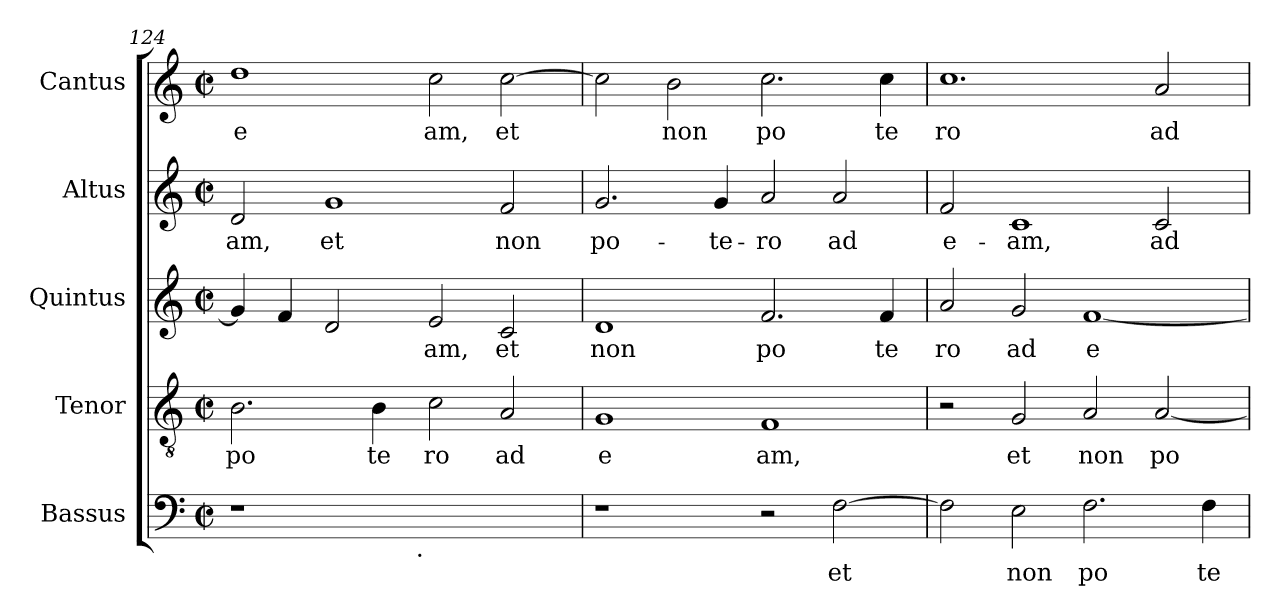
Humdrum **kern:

**kern	**text	**kern	**text	**kern	**text	**kern	**text	**kern	**text
*part5	*part5	*part4	*part4	*part3	*part3	*part2	*part2	*part1	*part1
*staff5	*staff5	*staff4	*staff4	*staff3	*staff3	*staff2	*staff2	*staff1	*staff1
*I"Bassus	*	*I"Tenor	*	*I"Quintus	*	*I"Altus	*	*I"Cantus	*
*clefF4	*	*clefGv2	*	*clefG2	*	*clefG2	*	*clefG2	*
*k[]	*	*k[]	*	*k[]	*	*k[]	*	*k[]	*
*C:	*	*C:	*	*C:	*	*C:	*	*C:	*
*M2/2	*	*M2/2	*	*M2/2	*	*M2/2	*	*M2/2	*
*met(c|)	*	*met(c|)	*	*met(c|)	*	*met(c|)	*	*met(c|)	*
=124	=124	=124	=124	=124	=124	=124	=124	=124	=124
!	!	!	!LO:LY:b:cj	!	!LO:LY:b:cj	!	!LO:LY:b:cj	!	!LO:LY:b:cj
*^	*	*	*	*	*	*	*	*	*
1r	2ryy	.	2.B\	po	4g/]	.	2d/	-am,	1dd	e
!	!	!	!	!	!	!LO:LY:b:cj	!	!	!	!
.	.	.	.	.	4f/	.	.	.	.	.
!	!	!	!	!	!	!LO:LY:b:cj	!	!LO:LY:b:cj	!	!
.	4...ryy	.	.	.	2d/	.	1g	et	.	.
!	!	!	!	!LO:LY:b:cj	!	!	!	!	!	!
.	.	.	4B\	te	.	.	.	.	.	.
!	!LO:TX:b:t=.	!	!	!	!	!	!	!	!	!
.	1ryy	.	.	.	.	.	.	.	.	.
!	!	!	!	!LO:LY:b:cj	!	!LO:LY:b:cj	!	!	!	!LO:LY:b:cj
1ryy	.	.	2c\	ro	2e/	am,	.	.	2cc\	am,
!	!	!	!	!LO:LY:b:cj	!	!LO:LY:b:cj	!	!LO:LY:b:cj	!	!LO:LY:b:cj
.	.	.	2A/	ad	2c/	et	2f/	non	[>2cc\	et
.	32ryy	.	.	.	.	.	.	.	.	.
=125	=125	=125	=125	=125	=125	=125	=125	=125	=125	=125
!	!	!	!	!LO:LY:b:cj	!	!LO:LY:b:cj	!	!LO:LY:b:cj	!	!LO:LY:b:cj
*v	*v	*	*	*	*	*	*	*	*	*
1r	.	1G	e	1d	non	2.g/	po-	2cc\]	.
!	!	!	!	!	!	!	!	!	!LO:LY:b:cj
.	.	.	.	.	.	.	.	2b\	non
!	!	!	!	!	!	!	!LO:LY:b:cj	!	!
.	.	.	.	.	.	4g/	-te-	.	.
!	!	!	!LO:LY:b:cj	!	!LO:LY:b:cj	!	!LO:LY:b:cj	!	!LO:LY:b:cj
2r	.	1F	am,	2.f/	po	2a/	-ro	2.cc\	po
!	!LO:LY:b:cj	!	!	!	!	!	!LO:LY:b:cj	!	!
[>2F\	et	.	.	.	.	2a/	ad	.	.
!	!	!	!	!	!LO:LY:b:cj	!	!	!	!LO:LY:b:cj
.	.	.	.	4f/	te	.	.	4cc\	te
=126	=126	=126	=126	=126	=126	=126	=126	=126	=126
!	!LO:LY:b:cj	!	!	!	!LO:LY:b:cj	!	!LO:LY:b:cj	!	!LO:LY:b:cj
2F\]	.	2r	.	2a/	ro	2f/	e-	1.cc	ro
!	!LO:LY:b:cj	!	!LO:LY:b:cj	!	!LO:LY:b:cj	!	!LO:LY:b:cj	!	!
2E\	non	2G/	et	2g/	ad	1c	-am,	.	.
!	!LO:LY:b:cj	!	!LO:LY:b:cj	!	!LO:LY:b:cj	!	!	!	!
2.F\	po	2A/	non	[<1f	e	.	.	.	.
!	!	!	!LO:LY:b:cj	!	!	!	!LO:LY:b:cj	!	!LO:LY:b:cj
.	.	[<2A/	po	.	.	2c/	ad	2a/	ad
!	!LO:LY:b:cj	!	!	!	!	!	!	!	!
4F\	te	.	.	.	.	.	.	.	.
=	=	=	=	=	=	=	=	=	=
*-	*-	*-	*-	*-	*-	*-	*-	*-	*-
